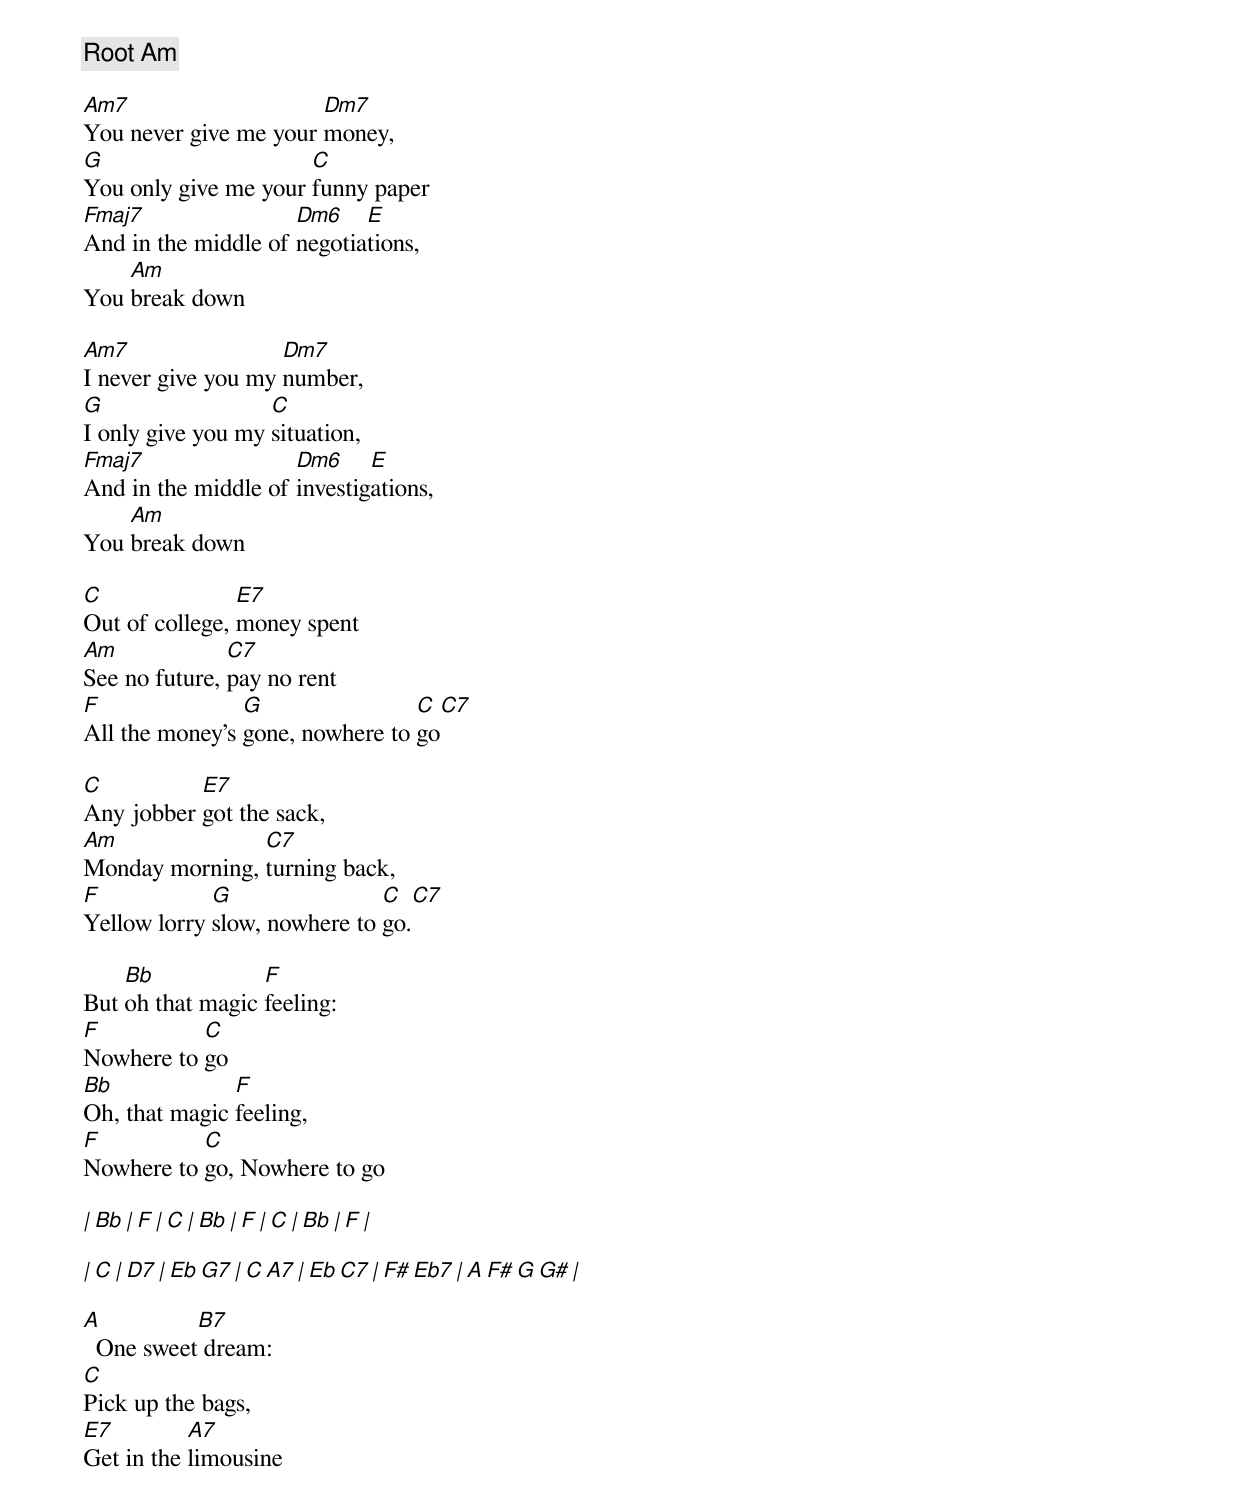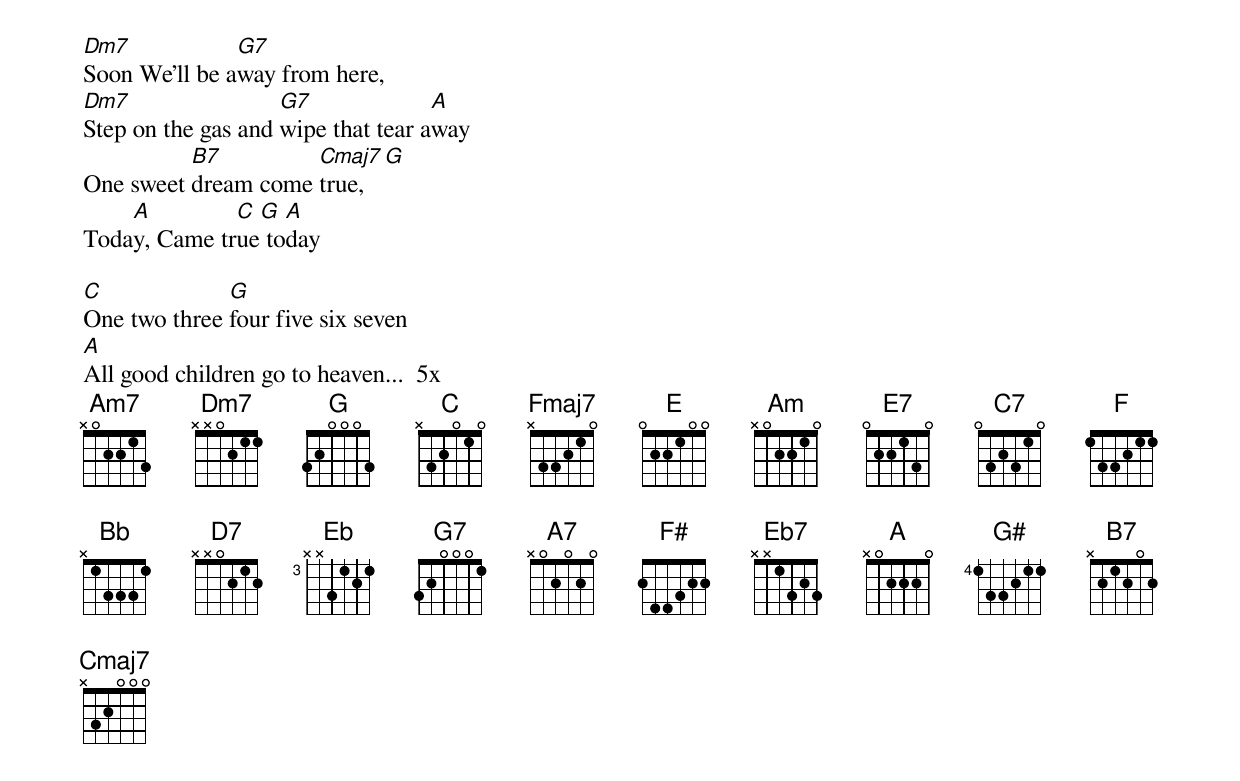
[Root] Am

Am7                    Dm7
You never give me your money,
G                     C
You only give me your funny paper
Fmaj7                Dm6    E
And in the middle of negotiations,
    Am
You break down

Am7                 Dm7
I never give you my number,
G                  C
I only give you my situation,
Fmaj7                Dm6     E
And in the middle of investigations,
    Am
You break down

C               E7
Out of college, money spent
Am             C7
See no future, pay no rent
F               G                C  C7
All the money's gone, nowhere to go

C          E7
Any jobber got the sack,
Am              C7
Monday morning, turning back,
F            G                C  C7
Yellow lorry slow, nowhere to go.

    Bb            F
But oh that magic feeling:
F          C
Nowhere to go
Bb             F
Oh, that magic feeling,
F          C
Nowhere to go, Nowhere to go

| Bb | F | C | Bb | F | C | Bb | F |

| C | D7 | Eb G7 | C A7 | Eb C7 | F# Eb7 | A   F# G G# |

A          B7
  One sweet dream:
C
Pick up the bags,
E7         A7
Get in the limousine

Dm7            G7
Soon We'll be away from here,
Dm7                 G7              A
Step on the gas and wipe that tear away
          B7         Cmaj7  G
One sweet dream come true,
    A         C G  A
Today, Came true today

C             G
One two three four five six seven
A
All good children go to heaven...  5x
